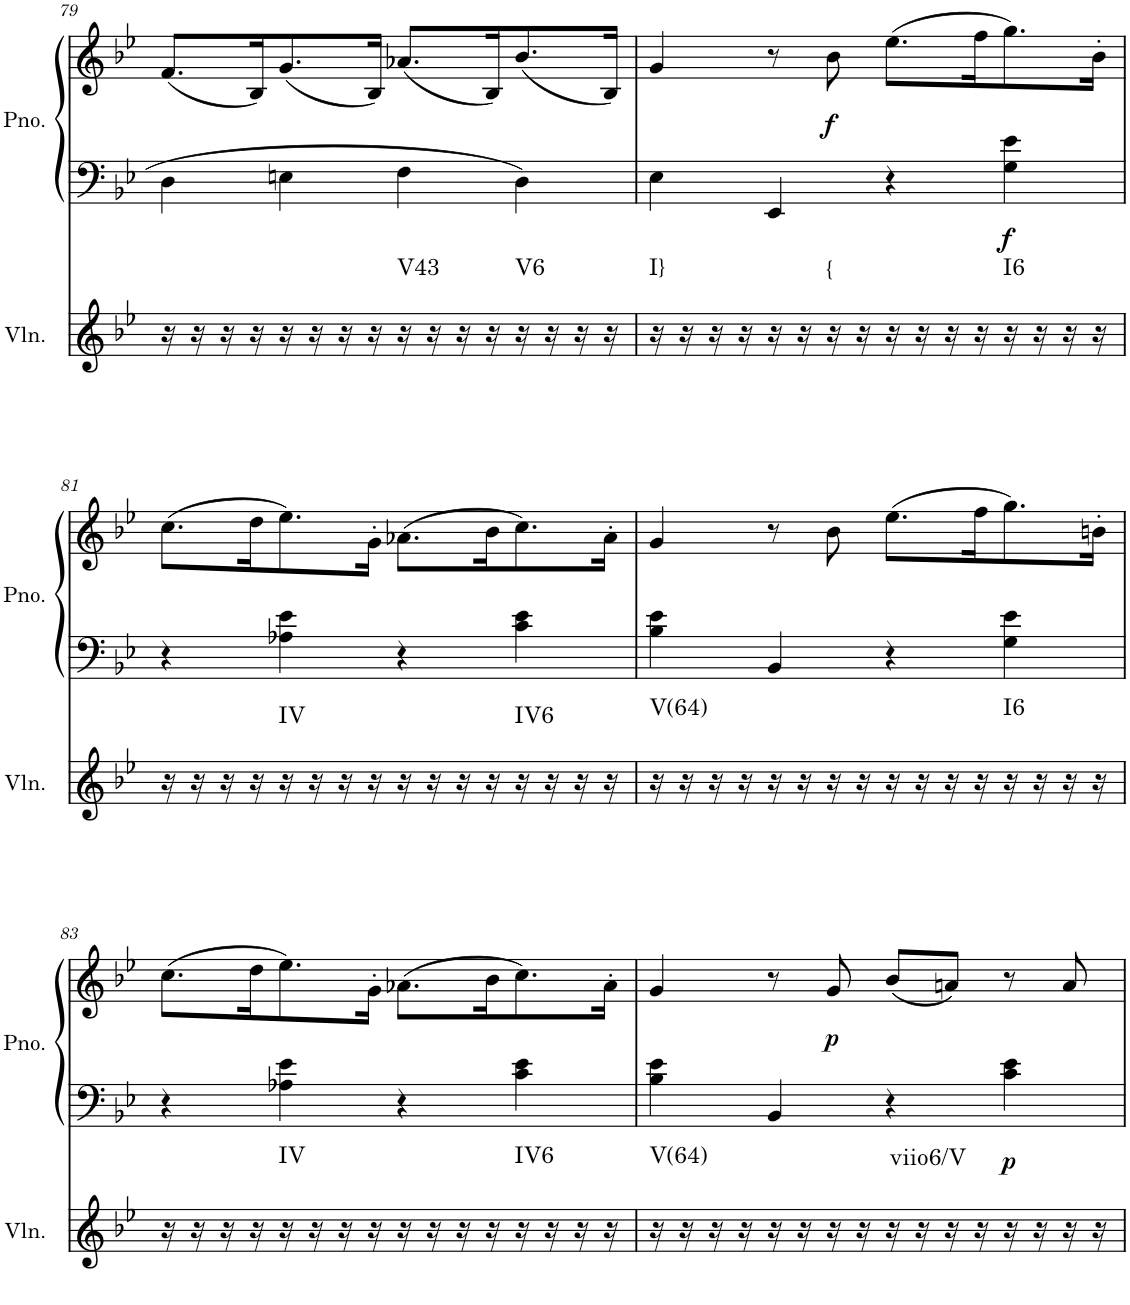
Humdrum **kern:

**kern	**harte	**kern	**kern	**dynam
*part2	*part2	*part1	*part1	*part1
*staff3	*	*staff2	*staff1	*staff1/2
*I"Violin	*	*I"Piano, Piano right	*	*
*I'Vln.	*	*I'Pno.	*	*
!!LO:PB:g=z
*clefG2	*	*clefF4	*clefG2	*
*k[b-e-]	*	*k[b-e-]	*k[b-e-]	*
*M2/2	*	*M2/2	*M2/2	*
*met(c|)	*	*met(c|)	*met(c|)	*
=79	=79	=79	=79	=79
16r	.	4D\	(8.f/L	.
16r	.	.	.	.
16r	.	.	.	.
16r	.	.	16B-/K)	.
16r	.	4En\	(8.g/	.
16r	.	.	.	.
16r	.	.	.	.
16r	.	.	16B-/Jk)	.
!	!LO:H:kt=V43	!	!	!
16r	N	4F\	(8.a-X/L	.
16r	.	.	.	.
16r	.	.	.	.
16r	.	.	16B-/K)	.
!	!LO:H:kt=V6	!	!	!
16r	N	4D\	(8.b-/	.
16r	.	.	.	.
16r	.	.	.	.
16r	.	.	16B-/Jk)	.
=80	=80	=80	=80	=80
!	!LO:H:kt=I}	!	!	!
16r	N	4E-\	4g/	.
16r	.	.	.	.
16r	.	.	.	.
16r	.	.	.	.
16r	.	4EE-/	8r	.
16r	.	.	.	.
!	!LO:H:kt={	!	!	!LO:DY:b
16r	N	.	8b-\	f
16r	.	.	.	.
16r	.	4r	(8.ee-\L	.
16r	.	.	.	.
16r	.	.	.	.
16r	.	.	16ff\K	.
!	!LO:H:kt=I6	!	!	!LO:DY:b=2
16r	N	4G\ 4e-\	8.gg\)	f
16r	.	.	.	.
16r	.	.	.	.
16r	.	.	16b-'\Jk	.
!!LO:LB:g=z
=81	=81	=81	=81	=81
16r	.	4r	(8.cc\L	.
16r	.	.	.	.
16r	.	.	.	.
16r	.	.	16dd\K	.
!	!LO:H:kt=IV	!	!	!
16r	N	4A-X\ 4e-\	8.ee-\)	.
16r	.	.	.	.
16r	.	.	.	.
16r	.	.	16g'\Jk	.
16r	.	4r	(8.a-X\L	.
16r	.	.	.	.
16r	.	.	.	.
16r	.	.	16b-\K	.
!	!LO:H:kt=IV6	!	!	!
16r	N	4c\ 4e-\	8.cc\)	.
16r	.	.	.	.
16r	.	.	.	.
16r	.	.	16a-'\Jk	.
=82	=82	=82	=82	=82
!	!LO:H:kt=V(64)	!	!	!
16r	N	4B-\ 4e-\	4g/	.
16r	.	.	.	.
16r	.	.	.	.
16r	.	.	.	.
16r	.	4BB-/	8r	.
16r	.	.	.	.
16r	.	.	8b-\	.
16r	.	.	.	.
16r	.	4r	(8.ee-\L	.
16r	.	.	.	.
16r	.	.	.	.
16r	.	.	16ff\K	.
!	!LO:H:kt=I6	!	!	!
16r	N	4G\ 4e-\	8.gg\)	.
16r	.	.	.	.
16r	.	.	.	.
16r	.	.	16bn'\Jk	.
!!LO:LB:g=z
=83	=83	=83	=83	=83
16r	.	4r	(8.cc\L	.
16r	.	.	.	.
16r	.	.	.	.
16r	.	.	16dd\K	.
!	!LO:H:kt=IV	!	!	!
16r	N	4A-X\ 4e-\	8.ee-\)	.
16r	.	.	.	.
16r	.	.	.	.
16r	.	.	16g'\Jk	.
16r	.	4r	(8.a-X\L	.
16r	.	.	.	.
16r	.	.	.	.
16r	.	.	16b-\K	.
!	!LO:H:kt=IV6	!	!	!
16r	N	4c\ 4e-\	8.cc\)	.
16r	.	.	.	.
16r	.	.	.	.
16r	.	.	16a-'\Jk	.
=84	=84	=84	=84	=84
!	!LO:H:kt=V(64)	!	!	!
16r	N	4B-\ 4e-\	4g/	.
16r	.	.	.	.
16r	.	.	.	.
16r	.	.	.	.
16r	.	4BB-/	8r	.
16r	.	.	.	.
!	!	!	!	!LO:DY:b
16r	.	.	8g/	p
16r	.	.	.	.
!	!LO:H:kt=viio6/V	!	!	!
16r	N	4r	(8b-/L	.
16r	.	.	.	.
16r	.	.	8an/J)	.
16r	.	.	.	.
!	!	!	!	!LO:DY:b=2
16r	.	4c\ 4e-\	8r	p
16r	.	.	.	.
16r	.	.	8a/	.
16r	.	.	.	.
=	=	=	=	=
*-	*-	*-	*-	*-
